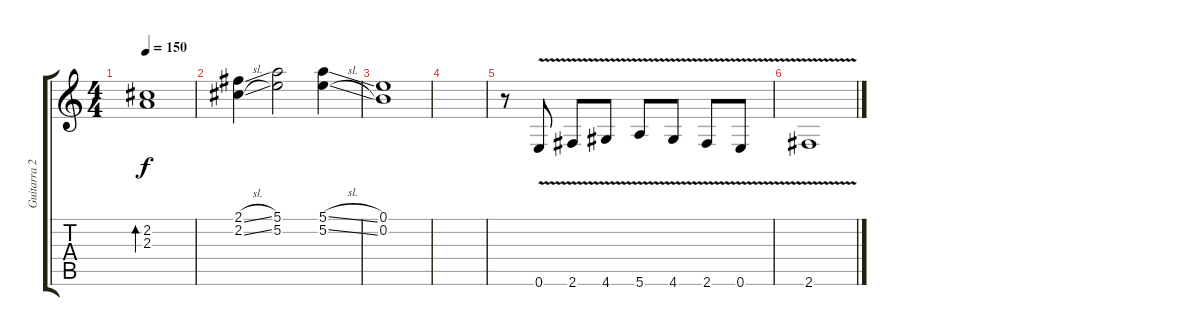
\track ("Guitarra 2" "Guitarra 2") {instrument distortionguitar}
\staff {score tabs}
\tuning (E4 B3 G3 D3 A2 E2) {hide}
\ts (4 4)
\tempo 150
\clef g2
\ks c
(2.2 2.3).1{bd 480 dy f} |
(2.1{sl} 2.2{sl}).4 (5.1 5.2).2 (5.1{sl} 5.2{sl}).4 |
(0.1 0.2).1 |
|
r.8 0.6{v}.8 2.6{v}.8 4.6{v}.8 5.6{v}.8 4.6{v}.8 2.6{v}.8 0.6{v}.8 |
2.6{v}.1
